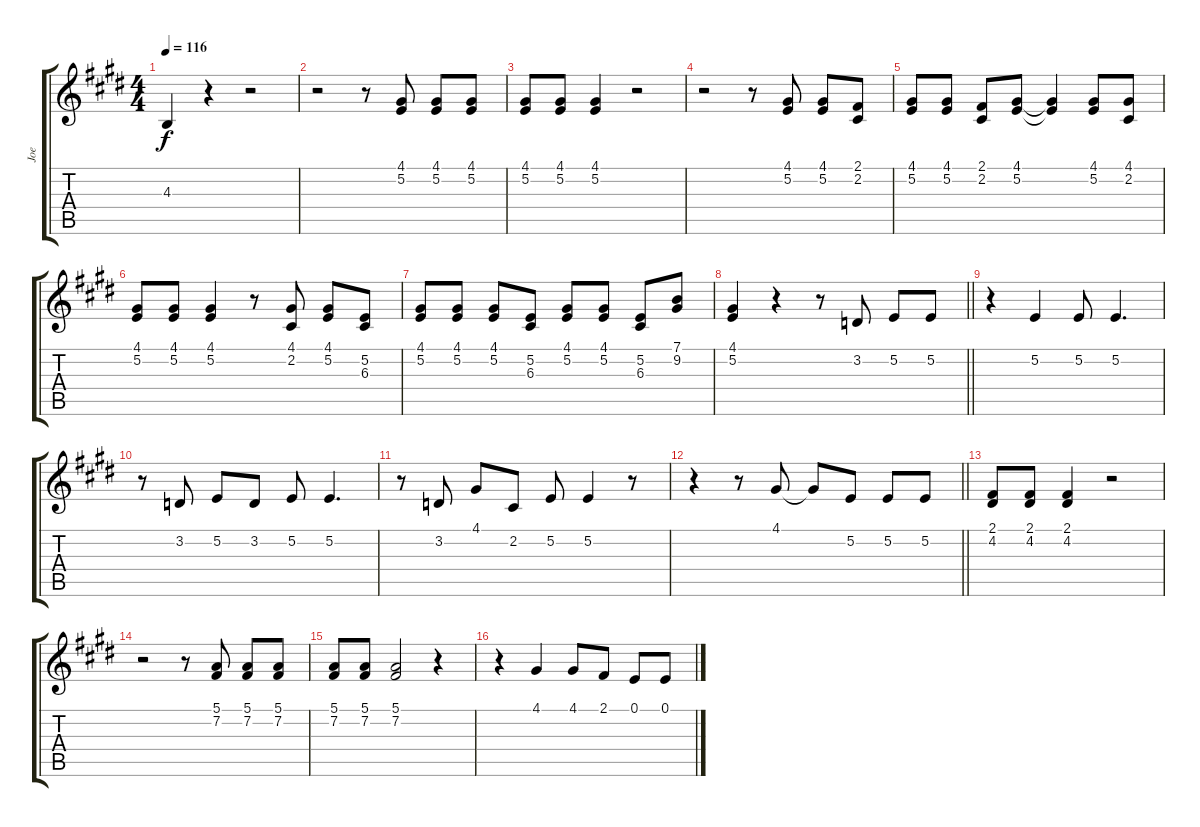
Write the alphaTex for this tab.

\track ("Joe" "Joe") {instrument lead1square}
\staff {score tabs}
\tuning (E4 B3 G3 D3 A2 E2) {hide}
\ts (4 4)
\tempo 116
\clef g2
\ks e
4.3{t}.4{dy f} r.4 r.2 |
r.2 r.8 (4.1 5.2).8 (4.1 5.2).8 (4.1 5.2).8 |
(4.1 5.2).8 (4.1 5.2).8 (4.1 5.2).4 r.2 |
r.2 r.8 (4.1 5.2).8 (4.1 5.2).8 (2.1 2.2).8 |
(4.1 5.2).8 (4.1 5.2).8 (2.1 2.2).8 (4.1 5.2).8 (4.1{t} 5.2{t}).4 (4.1 5.2).8 (4.1 2.2).8 |
(4.1 5.2).8 (4.1 5.2).8 (4.1 5.2).4 r.8 (4.1 2.2).8 (4.1 5.2).8 (5.2 6.3).8 |
(4.1 5.2).8 (4.1 5.2).8 (4.1 5.2).8 (5.2 6.3).8 (4.1 5.2).8 (4.1 5.2).8 (5.2 6.3).8 (7.1 9.2).8 |
\barLineRight lightlight
(4.1 5.2).4 r.4 r.8 3.2.8 5.2.8 5.2.8 |
r.4 5.2.4 5.2.8 5.2.4{d} |
r.8 3.2.8 5.2.8 3.2.8 5.2.8 5.2.4{d} |
r.8 3.2.8 4.1.8 2.2.8 5.2.8 5.2.4 r.8 |
\barLineRight lightlight
r.4 r.8 4.1.8 4.1{t}.8 5.2.8 5.2.8 5.2.8 |
(2.1 4.2).8 (2.1 4.2).8 (2.1 4.2).4 r.2 |
r.2 r.8 (5.1 7.2).8 (5.1 7.2).8 (5.1 7.2).8 |
(5.1 7.2).8 (5.1 7.2).8 (5.1 7.2).2 r.4 |
r.4 4.1.4 4.1.8 2.1.8 0.1.8 0.1.8
